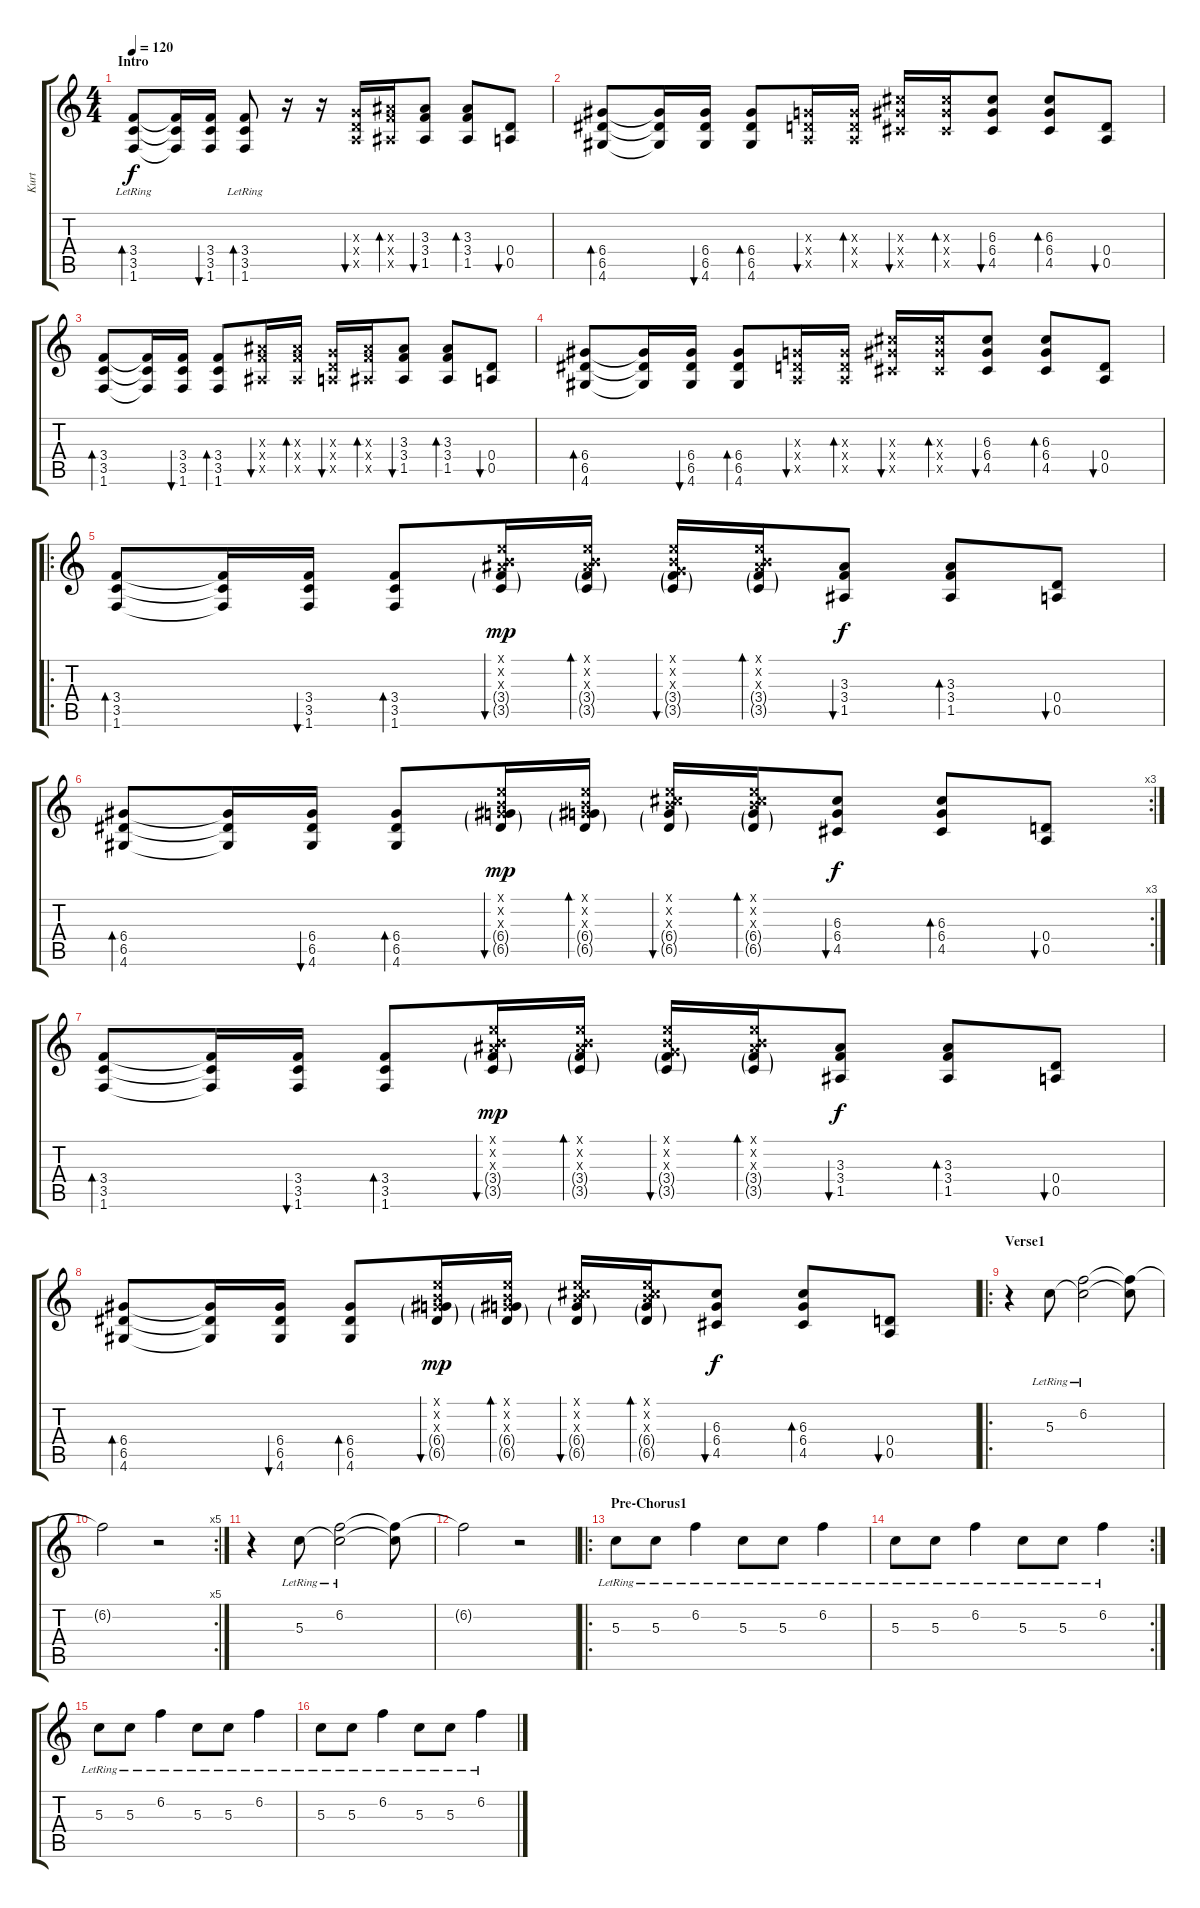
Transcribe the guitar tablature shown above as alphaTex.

\track ("Kurt" "Kurt") {instrument electricguitarclean}
\staff {score tabs}
\tuning (E4 B3 G3 D3 A2 E2) {hide}
\ts (4 4)
\section ("" "Intro")
\tempo 120
\clef g2
\ks c
(3.4{lr} 3.5{lr} 1.6{lr}).8{bd 60 dy f instrument electricguitarclean} (3.4{t} 3.5{t} 1.6{t}).16 (3.4 3.5 1.6).16{bu 60} (3.4{lr} 3.5{lr} 1.6).8{bd 60} r.16 r.16 (0.3{x} 0.4{x} 0.5{x}).16{bu 60} (3.3{x} 3.4{x} 1.5{x}).16{bd 60} (3.3 3.4 1.5).8{bu 60} (3.3 3.4 1.5).8{bd 60} (0.4 0.5).8{bu 60} |
(6.4 6.5 4.6).8{bd 60} (6.4{t} 6.5{t} 4.6{t}).16 (6.4 6.5 4.6).16{bu 60} (6.4 6.5 4.6).8{bd 60} (0.3{x} 0.4{x} 0.5{x}).16{bu 60} (0.3{x} 0.4{x} 0.5{x}).16{bd 60} (6.3{x} 6.4{x} 4.5{x}).16{bu 60} (6.3{x} 6.4{x} 4.5{x}).16{bd 60} (6.3 6.4 4.5).8{bu 60} (6.3 6.4 4.5).8{bd 60} (0.4 0.5).8{bu 60} |
(3.4 3.5 1.6).8{bd 60} (3.4{t} 3.5{t} 1.6{t}).16 (3.4 3.5 1.6).16{bu 60} (3.4 3.5 1.6).8{bd 60} (3.3{x} 3.4{x} 1.5{x}).16{bu 60} (3.3{x} 3.4{x} 1.5{x}).16{bd 60} (0.3{x} 0.4{x} 0.5{x}).16{bu 60} (3.3{x} 3.4{x} 1.5{x}).16{bd 60} (3.3 3.4 1.5).8{bu 60} (3.3 3.4 1.5).8{bd 60} (0.4 0.5).8{bu 60} |
(6.4 6.5 4.6).8{bd 60} (6.4{t} 6.5{t} 4.6{t}).16 (6.4 6.5 4.6).16{bu 60} (6.4 6.5 4.6).8{bd 60} (0.3{x} 0.4{x} 0.5{x}).16{bu 60} (0.3{x} 0.4{x} 0.5{x}).16{bd 60} (6.3{x} 6.4{x} 4.5{x}).16{bu 60} (6.3{x} 6.4{x} 4.5{x}).16{bd 60} (6.3 6.4 4.5).8{bu 60 instrument distortionguitar} (6.3 6.4 4.5).8{bd 60} (0.4 0.5).8{bu 60} |
\ro
(3.4 3.5 1.6).8{bd 60} (3.4{t} 3.5{t} 1.6{t}).16 (3.4 3.5 1.6).16{bu 60} (3.4 3.5 1.6).8{bd 60} (0.1{x} 0.2{x} 3.3{x} 3.4{g} 3.5{g}).16{bu 60 dy mp} (0.1{x} 0.2{x} 3.3{x} 3.4{g} 3.5{g}).16{bd 60} (0.1{x} 0.2{x} 0.3{x} 3.4{g} 3.5{g}).16{bu 60} (0.1{x} 0.2{x} 3.3{x} 3.4{g} 3.5{g}).16{bd 60} (3.3 3.4 1.5).8{bu 60 dy f} (3.3 3.4 1.5).8{bd 60} (0.4 0.5).8{bu 60} |
\rc 3
(6.4 6.5 4.6).8{bd 60} (6.4{t} 6.5{t} 4.6{t}).16 (6.4 6.5 4.6).16{bu 60} (6.4 6.5 4.6).8{bd 60} (0.1{x} 0.2{x} 0.3{x} 6.4{g} 6.5{g}).16{bu 60 dy mp} (0.1{x} 0.2{x} 0.3{x} 6.4{g} 6.5{g}).16{bd 60} (0.1{x} 0.2{x} 6.3{x} 6.4{g} 6.5{g}).16{bu 60} (0.1{x} 0.2{x} 6.3{x} 6.4{g} 6.5{g}).16{bd 60} (6.3 6.4 4.5).8{bu 60 dy f} (6.3 6.4 4.5).8{bd 60} (0.4 0.5).8{bu 60} |
(3.4 3.5 1.6).8{bd 30} (3.4{t} 3.5{t} 1.6{t}).16 (3.4 3.5 1.6).16{bu 30} (3.4 3.5 1.6).8{bd 30} (0.1{x} 0.2{x} 3.3{x} 3.4{g} 3.5{g}).16{bu 30 dy mp} (0.1{x} 0.2{x} 3.3{x} 3.4{g} 3.5{g}).16{bd 30} (0.1{x} 0.2{x} 0.3{x} 3.4{g} 3.5{g}).16{bu 30} (0.1{x} 0.2{x} 3.3{x} 3.4{g} 3.5{g}).16{bd 30} (3.3 3.4 1.5).8{bu 30 dy f} (3.3 3.4 1.5).8{bd 30} (0.4 0.5).8{bu 120} |
(6.4 6.5 4.6).8{bd 30} (6.4{t} 6.5{t} 4.6{t}).16 (6.4 6.5 4.6).16{bu 30} (6.4 6.5 4.6).8{bd 30} (0.1{x} 0.2{x} 0.3{x} 6.4{g} 6.5{g}).16{bu 30 dy mp} (0.1{x} 0.2{x} 0.3{x} 6.4{g} 6.5{g}).16{bd 30} (0.1{x} 0.2{x} 6.3{x} 6.4{g} 6.5{g}).16{bu 30} (0.1{x} 0.2{x} 6.3{x} 6.4{g} 6.5{g}).16{bd 30} (6.3 6.4 4.5).8{bu 30 dy f} (6.3 6.4 4.5).8{bd 30} (0.4 0.5).8{bu 120} |
\ro
\section ("" "Verse1")
r.4{instrument electricguitarclean} 5.3{lr}.8 (6.2{lr} 5.3{t}).2 (6.2{t} 5.3{t}).8 |
\rc 5
6.2{t}.2 r.2 |
r.4{instrument electricguitarclean} 5.3{lr}.8 (6.2{lr} 5.3{t}).2 (6.2{t} 5.3{t}).8 |
6.2{t}.2 r.2 |
\ro
\section ("" "Pre-Chorus1")
5.3{lr}.8{instrument distortionguitar} 5.3{lr}.8 6.2{lr}.4 5.3{lr}.8 5.3{lr}.8 6.2{lr}.4 |
\rc 2
5.3{lr}.8 5.3{lr}.8 6.2{lr}.4 5.3{lr}.8 5.3{lr}.8 6.2{lr}.4 |
5.3{lr}.8 5.3{lr}.8 6.2{lr}.4 5.3{lr}.8 5.3{lr}.8 6.2{lr}.4 |
5.3{lr}.8 5.3{lr}.8 6.2{lr}.4 5.3{lr}.8 5.3{lr}.8 6.2{lr}.4
